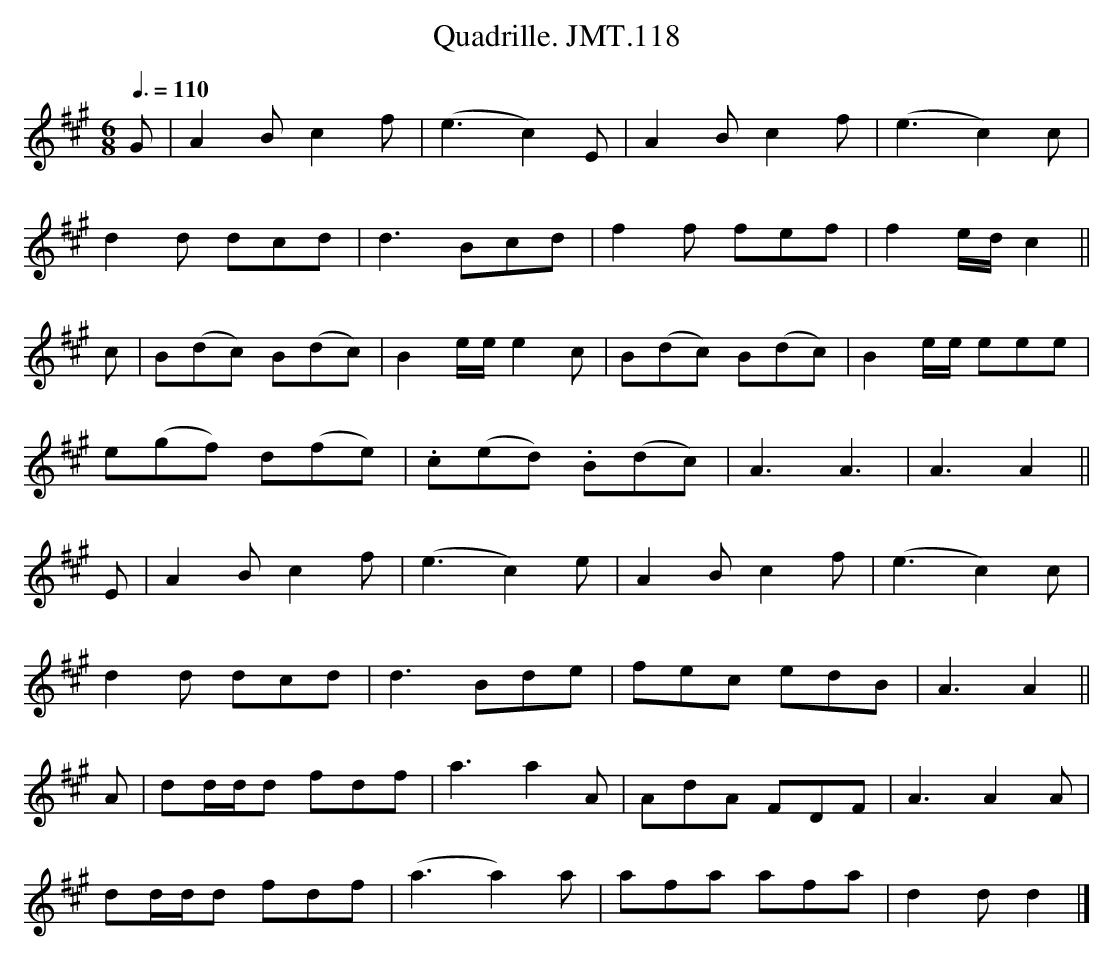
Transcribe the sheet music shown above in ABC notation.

X:1
T:Quadrille. JMT.118
M:6/8
L:1/8
Q:3/8=110
K:A
G | A2Bc2f | (e3c2) E| A2B c2f | (e3c2)c |
d2d dcd | d3Bcd | f2f fef |f2e/d/c2 ||
c | B(dc) B(dc) | B2e/e/ e2c |  B(dc) B(dc) | B2 e/e/ eee |
e(gf) d(fe) | .c(ed) .B(dc) | A3 A3 | A3 A2 ||
E | A2B c2f | (e3c2) e | A2B c2f | (e3 c2) c |
d2d dcd | d3 Bde | fec edB | A3A2 ||
A | dd/2d/2d fdf | a3 a2 A |\
AdA FDF | A3 A2 A |
dd/2d/2d fdf | (a3 a2)a | afa afa| d2dd2|]
